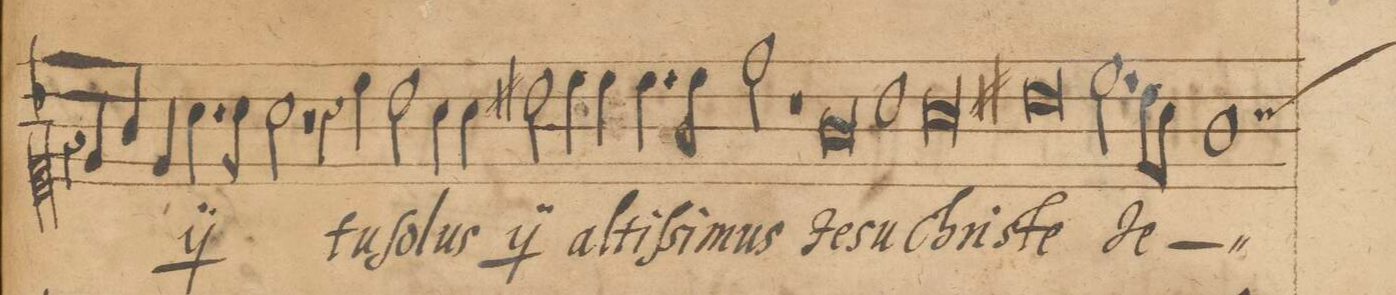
**kern	**text
*I"QVINTAVOX	*
*clefC1	*
*k[b-]	*
*met(C|)	*
*M2/1	*
4r	.
4e/	tu
4g/	ſo-
4e/	-lus
4.a\	Sanc-
8a\	.
2a\	-t(us)
*	*Xij
=73-	=73-
2r	.
4r	.
4cc\	tu
2b-\	ſo-
4a\	-lus
*	*ij
4a\	tu
=74-	=74-
2bn\	ſo-
4cc\	-lus
*	*Xij
4cc\	al-
4.cc\	-tiſ-
8cc\	-si-
2dd\	-mus
=75-	=75-
1r	.
0g	Je-
=76-	=76-
1b-y	-su
=77-	=77-
0a	Chri-
=78-	=78-
0bn	-ste
=79-	=79-
2.cc\	Je-
8b-y\L	.
8a\J	.
1g	.
*custos:a	*
=80-	=80-
*-	*-
